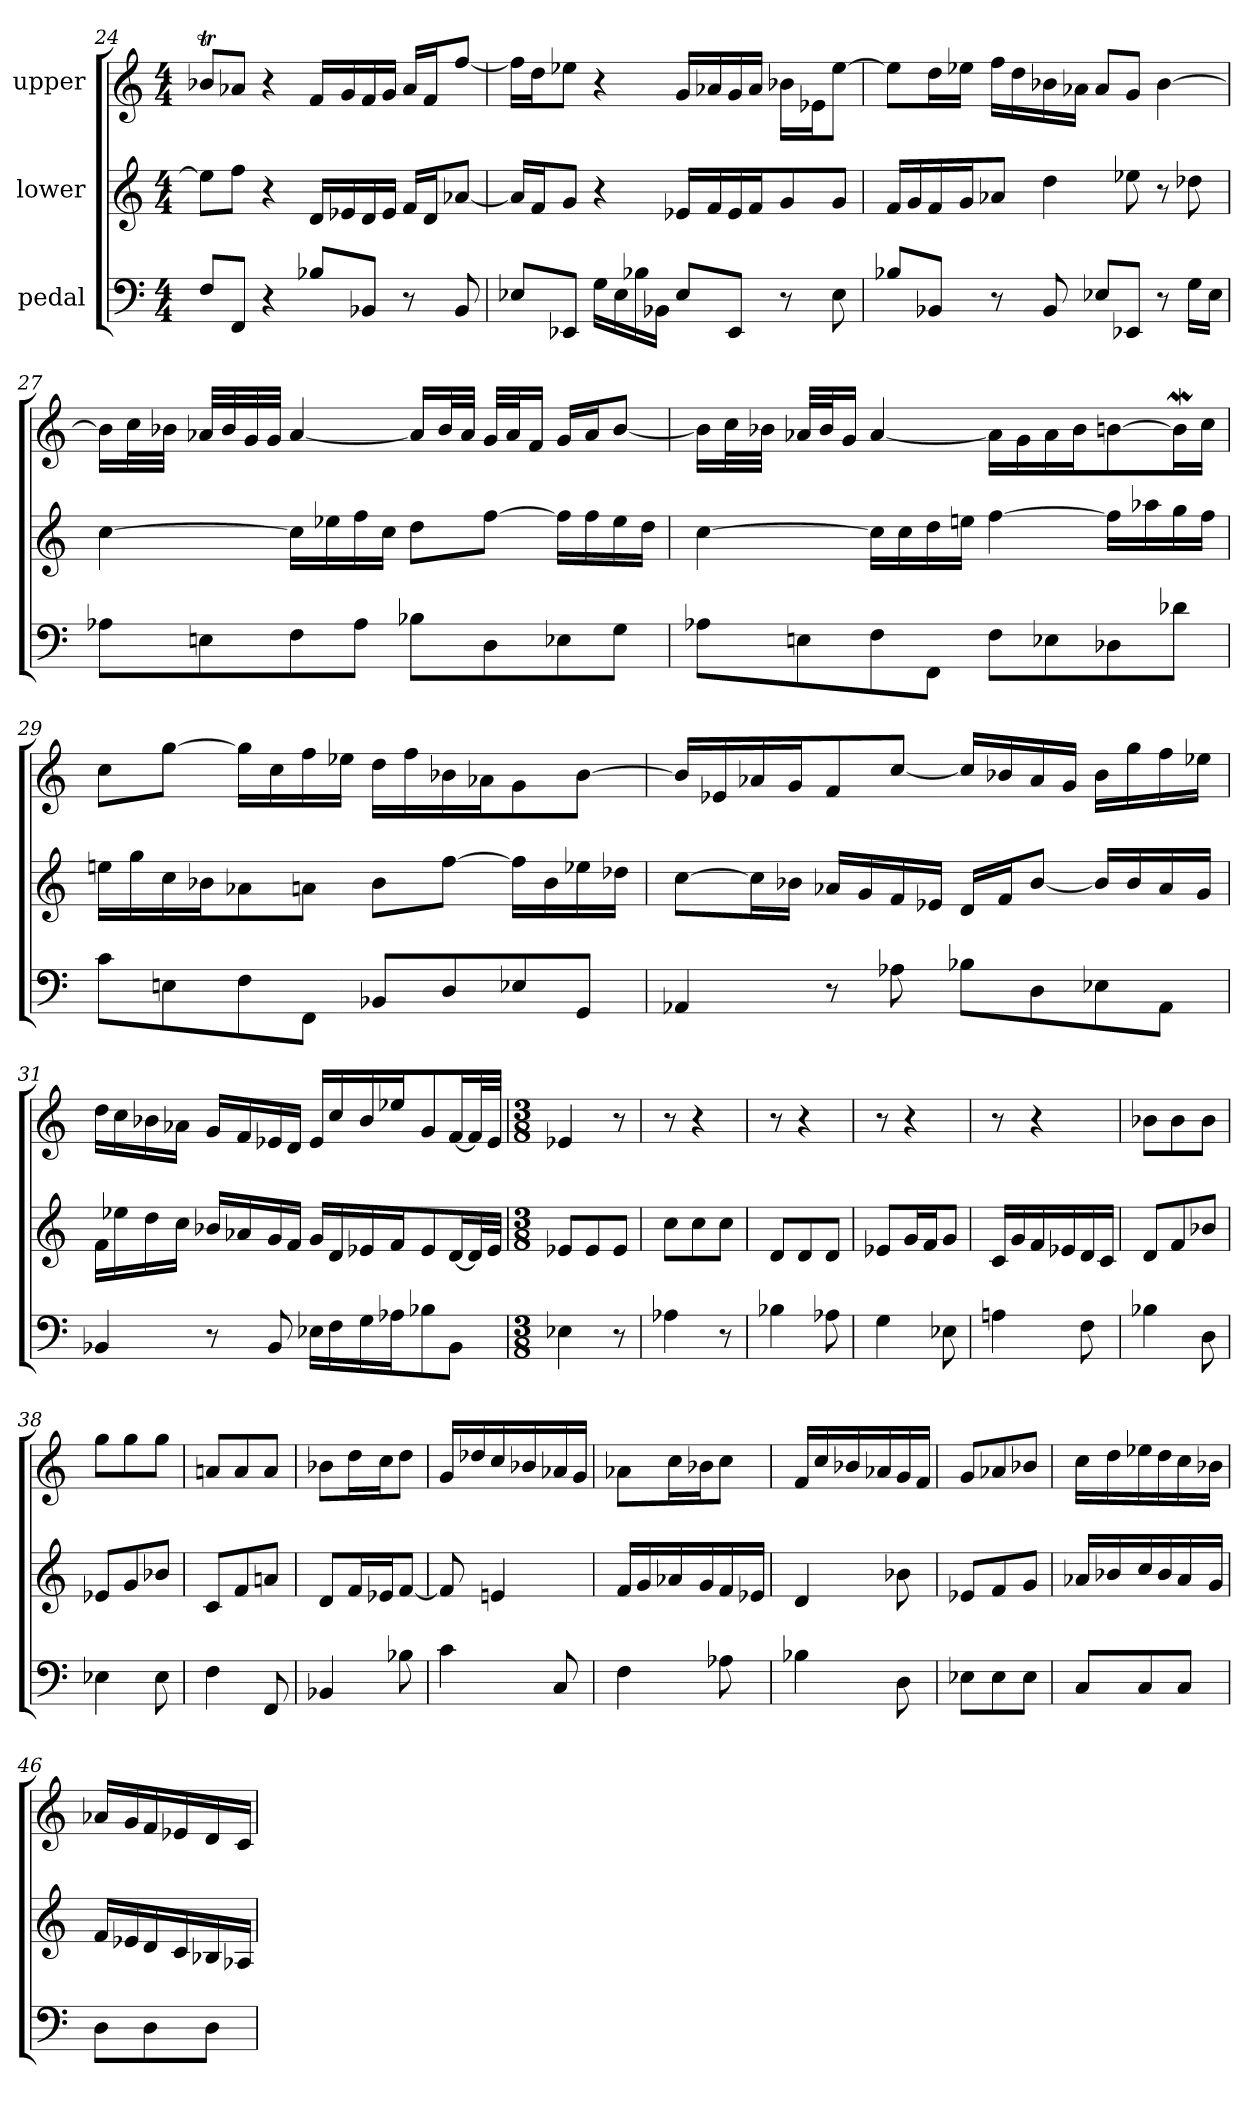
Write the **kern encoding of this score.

**kern	**kern	**kern
*part3	*part2	*part1
*staff3	*staff2	*staff1
*I"pedal	*I"lower	*I"upper
!!LO:PB:g=z
*clefF4	*clefG2	*clefG2
*M4/4	*M4/4	*M4/4
=24	=24	=24
8F/L	8ee\L]	8b-T/L
8FF/J	8ff\J	8a-/J
4r	4r	4r
8B-/L	16d/LL	16f/LL
.	16e-/	16g/
8BB-/J	16d/	16f/
.	16e-/JJ	16g/JJ
8r	16f/LL	16a-/LL
.	16d/J	16f/J
8BB-/	[8a-/J	[8ff/J
=25	=25	=25
8E-/L	16a-/LL]	16ff\LL]
.	16f/J	16dd\J
8EE-/J	8g/J	8ee-\J
16G\LL	4r	4r
16E-\	.	.
16B-\	.	.
16BB-\JJ	.	.
8E-/L	16e-/LL	16g/LL
.	16f/	16a-/
8EE-/J	16e-/	16g/
.	16f/J	16a-/JJ
8r	8g/	16b-\LL
.	.	16e-\J
8E-\	8g/J	[8ee-\J
=26	=26	=26
8B-/L	16f/LL	8ee-\L]
.	16g/	.
8BB-/J	16f/	16dd\L
.	16g/J	16ee-\JJ
8r	8a-/J	16ff\LL
.	.	16dd\
8BB-/	4dd\	16b-\
.	.	16a-\JJ
8E-/L	.	8a-/L
8EE-/J	8ee-\	8g/J
8r	8r	[4b-\
16G\LL	8dd-\	.
16E-\JJ	.	.
!!LO:LB:g=z
=27	=27	=27
8A-\L	[4cc\	16b-\LL]
.	.	32cc\L
.	.	32b-\JJJ
8En\	.	32a-/LLL
.	.	32b-/
.	.	32g/
.	.	32g/JJJ
8F\	16cc\LL]	[4a-/
.	16ee-\	.
8A-\J	16ff\	.
.	16cc\JJ	.
8B-\L	8dd\L	16a-/LL]
.	.	32b-/L
.	.	32a-/JJJ
8D\	[8ff\J	32g/LLL
.	.	32a-/J
.	.	16f/JJ
8E-\	16ff\LL]	16g/LL
.	16ff\	16a-/J
8G\J	16ee-\	[8b-/J
.	16dd\JJ	.
=28	=28	=28
8A-\L	[4cc\	16b-\LL]
.	.	32cc\L
.	.	32b-\JJJ
8En\	.	32a-/LLL
.	.	32b-/J
.	.	16g/JJ
8F\	16cc\LL]	[4a-/
.	16cc\	.
8FF\J	16dd\	.
.	16een\JJ	.
8F\L	[4ff\	16a-\LL]
.	.	16g\
8E-\	.	16a-\
.	.	16b-\J
8D-\	16ff\LL]	[8bn\
.	16aa-\	.
8d-\J	16gg\	16bW\L]
.	16ff\JJ	16cc\JJ
!!LO:LB:g=z
=29	=29	=29
8c\L	16een\LL	8cc\L
.	16gg\	.
8En\	16cc\	[8gg\J
.	16b-\J	.
8F\	8a-\	16gg\LL]
.	.	16cc\
8FF\J	8an\J	16ff\
.	.	16ee-\JJ
8BB-/L	8b-\L	16dd\LL
.	.	16ff\
8D/	[8ff\J	16b-\
.	.	16a-\J
8E-/	16ff\LL]	8g\
.	16b-\	.
8GG/J	16ee-\	[8b-\J
.	16dd-\JJ	.
=30	=30	=30
4AA-/	[8cc\L	16b-/LL]
.	.	16e-/
.	16cc\L]	16a-/
.	16b-\JJ	16g/J
8r	16a-/LL	8f/
.	16g/	.
8A-\	16f/	[8cc/J
.	16e-/JJ	.
8B-\L	16d/LL	16cc/LL]
.	16f/J	16b-/
8D\	[8b-/J	16a-/
.	.	16g/JJ
8E-\	16b-/LL]	16b-\LL
.	16b-/	16gg\
8AA-\J	16a-/	16ff\
.	16g/JJ	16ee-\JJ
=31	=31	=31
4BB-/	16f\LL	16dd\LL
.	16ee-\	16cc\
.	16dd\	16b-\
.	16cc\JJ	16a-\JJ
8r	16b-/LL	16g/LL
.	16a-/	16f/
8BB-/	16g/	16e-/
.	16f/JJ	16d/JJ
16E-\LL	16g/LL	16e-/LL
16F\	16d/	16cc/
16G\	16e-/	16b-/
16A-\J	16f/J	16ee-/J
8B-\	8e-/	8g/
8BB-\J	[16d/L	[16f/L
.	32d/L]	32f/L]
.	32e-/JJJ	32e-/JJJ
!!LO:LB:g=z
=32	=32	=32
*M3/8	*M3/8	*M3/8
4E-\	8e-/L	4e-/
.	8e-/	.
8r	8e-/J	8r
=33	=33	=33
4A-\	8cc\L	8r
.	8cc\	4r
8r	8cc\J	.
=34	=34	=34
4B-\	8d/L	8r
.	8d/	4r
8A-\	8d/J	.
=35	=35	=35
4G\	8e-/L	8r
.	16g/L	4r
.	16f/J	.
8E-\	8g/J	.
=36	=36	=36
4An\	16c/LL	8r
.	16g/	.
.	16f/	4r
.	16e-/	.
8F\	16d/	.
.	16c/JJ	.
=37	=37	=37
4B-\	8d/L	8b-\L
.	8f/	8b-\
8D\	8b-/J	8b-\J
!!LO:LB:g=z
=38	=38	=38
4E-\	8e-/L	8gg\L
.	8g/	8gg\
8E-\	8b-/J	8gg\J
=39	=39	=39
4F\	8c/L	8an/L
.	8f/	8a/
8FF/	8an/J	8a/J
=40	=40	=40
4BB-/	8d/L	8b-\L
.	16f/L	16dd\L
.	16e-/J	16cc\J
8B-\	[8f/J	8dd\J
=41	=41	=41
4c\	8f/]	16g/LL
.	.	16dd-/
.	4en/	16cc/
.	.	16b-/
8C/	.	16a-/
.	.	16g/JJ
=42	=42	=42
4F\	16f/LL	8a-\L
.	16g/	.
.	16a-/	16cc\L
.	16g/	16b-\J
8A-\	16f/	8cc\J
.	16e-/JJ	.
=43	=43	=43
4B-\	4d/	16f/LL
.	.	16cc/
.	.	16b-/
.	.	16a-/
8D\	8b-\	16g/
.	.	16f/JJ
=44	=44	=44
8E-\L	8e-/L	8g/L
8E-\	8f/	8a-/
8E-\J	8g/J	8b-/J
=45	=45	=45
8C/L	16a-/LL	16cc\LL
.	16b-/	16dd\
8C/	16cc/	16ee-\
.	16b-/	16dd\
8C/J	16a-/	16cc\
.	16g/JJ	16b-\JJ
!!LO:LB:g=z
=46	=46	=46
8D\L	16f/LL	16a-/LL
.	16e-/	16g/
8D\	16d/	16f/
.	16c/	16e-/
8D\J	16B-/	16d/
.	16A-/JJ	16c/JJ
=	=	=
*-	*-	*-
